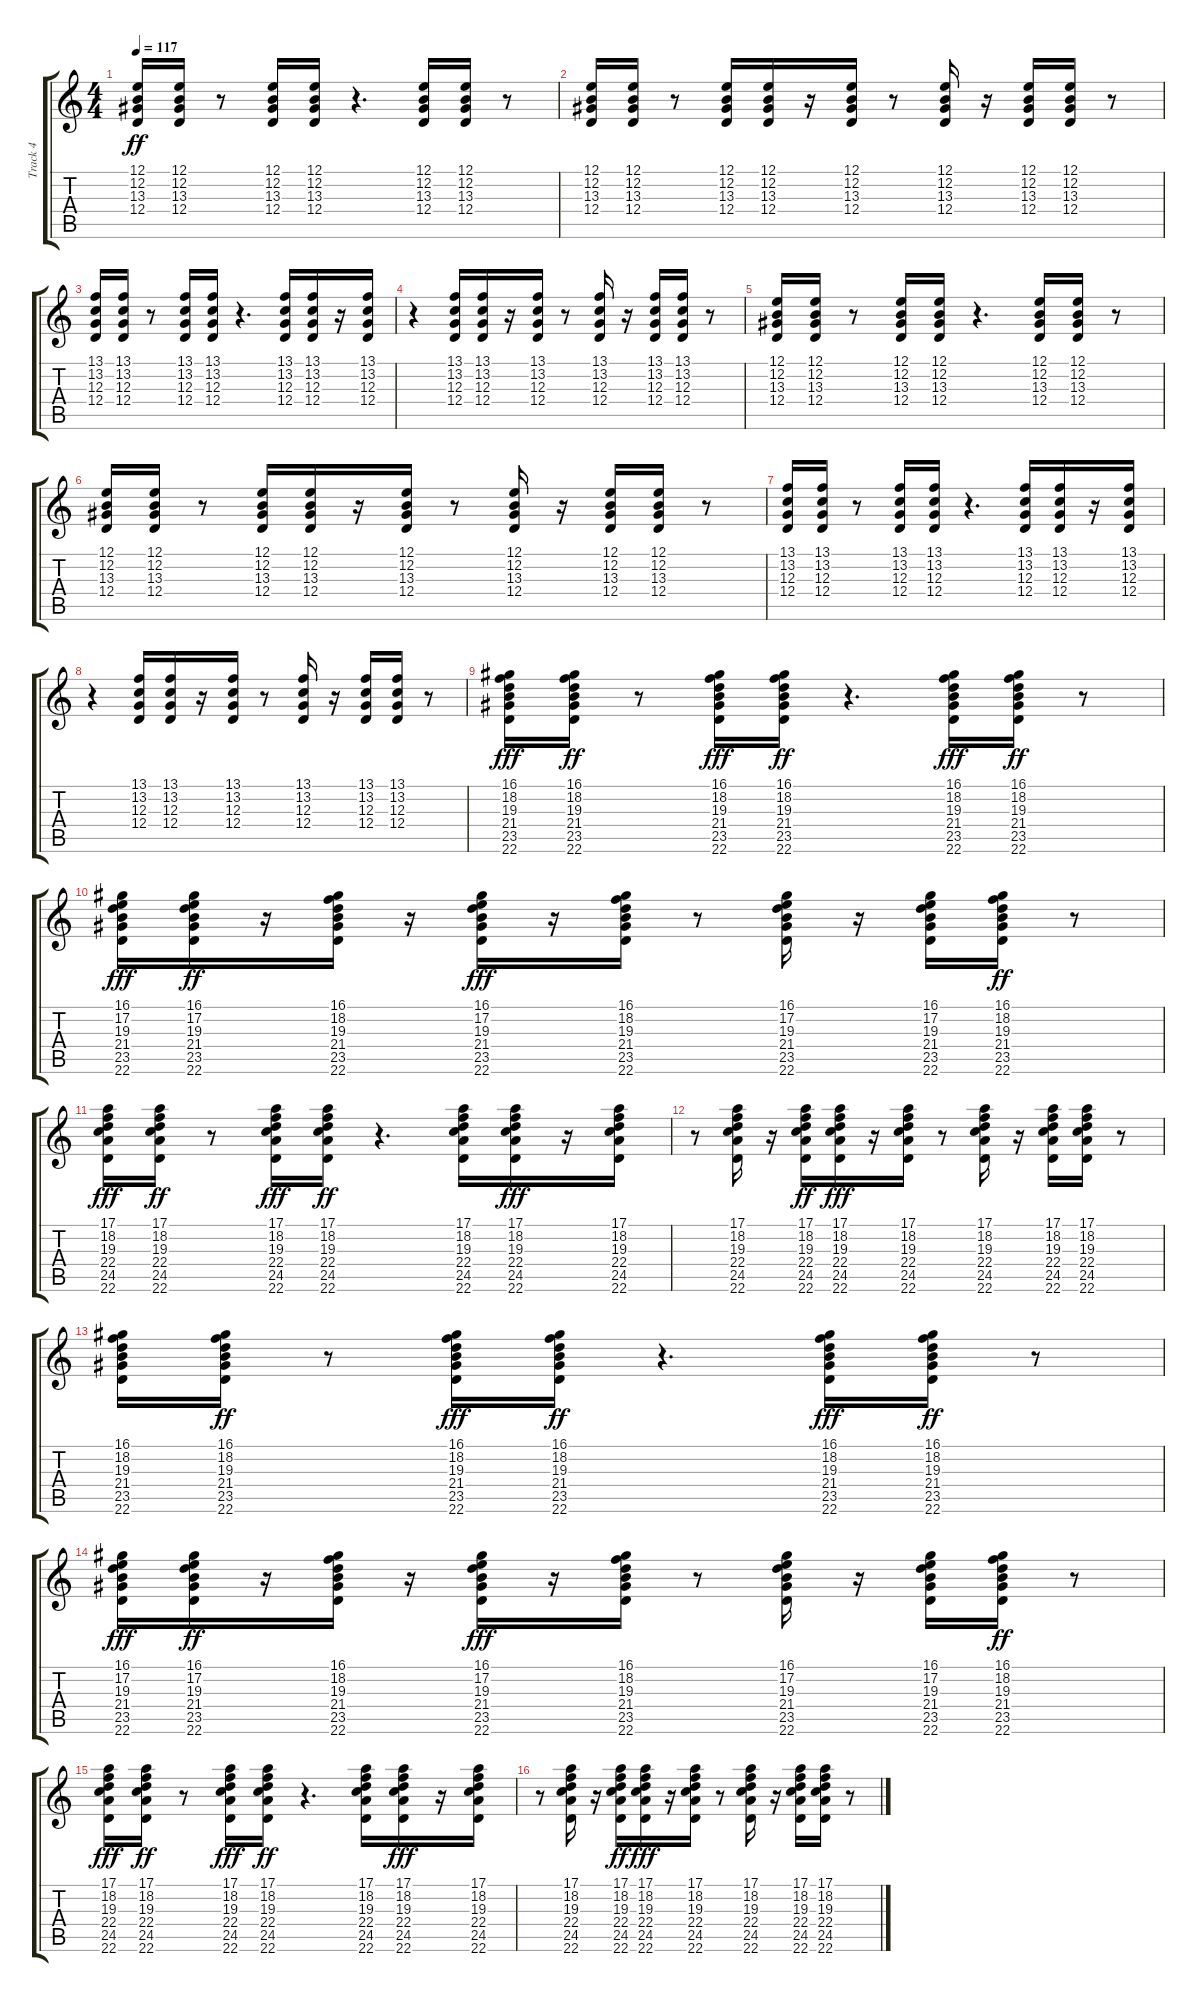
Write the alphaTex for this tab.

\track ("Track 4" "Track 4") {instrument brasssection}
\staff {score tabs}
\tuning (E4 B3 G3 D3 A2 E2) {hide}
\ts (4 4)
\tempo 117
\clef g2
\ks c
(12.1 12.2 13.3 12.4).16{dy ff} (12.1 12.2 13.3 12.4).16 r.8 (12.1 12.2 13.3 12.4).16 (12.1 12.2 13.3 12.4).16 r.4{d} (12.1 12.2 13.3 12.4).16 (12.1 12.2 13.3 12.4).16 r.8 |
(12.1 12.2 13.3 12.4).16 (12.1 12.2 13.3 12.4).16 r.8 (12.1 12.2 13.3 12.4).16 (12.1 12.2 13.3 12.4).16 r.16 (12.1 12.2 13.3 12.4).16 r.8 (12.1 12.2 13.3 12.4).16 r.16 (12.1 12.2 13.3 12.4).16 (12.1 12.2 13.3 12.4).16 r.8 |
(13.1 13.2 12.3 12.4).16 (13.1 13.2 12.3 12.4).16 r.8 (13.1 13.2 12.3 12.4).16 (13.1 13.2 12.3 12.4).16 r.4{d} (13.1 13.2 12.3 12.4).16 (13.1 13.2 12.3 12.4).16 r.16 (13.1 13.2 12.3 12.4).16 |
r.4 (13.1 13.2 12.3 12.4).16 (13.1 13.2 12.3 12.4).16 r.16 (13.1 13.2 12.3 12.4).16 r.8 (13.1 13.2 12.3 12.4).16 r.16 (13.1 13.2 12.3 12.4).16 (13.1 13.2 12.3 12.4).16 r.8 |
(12.1 12.2 13.3 12.4).16 (12.1 12.2 13.3 12.4).16 r.8 (12.1 12.2 13.3 12.4).16 (12.1 12.2 13.3 12.4).16 r.4{d} (12.1 12.2 13.3 12.4).16 (12.1 12.2 13.3 12.4).16 r.8 |
(12.1 12.2 13.3 12.4).16 (12.1 12.2 13.3 12.4).16 r.8 (12.1 12.2 13.3 12.4).16 (12.1 12.2 13.3 12.4).16 r.16 (12.1 12.2 13.3 12.4).16 r.8 (12.1 12.2 13.3 12.4).16 r.16 (12.1 12.2 13.3 12.4).16 (12.1 12.2 13.3 12.4).16 r.8 |
(13.1 13.2 12.3 12.4).16 (13.1 13.2 12.3 12.4).16 r.8 (13.1 13.2 12.3 12.4).16 (13.1 13.2 12.3 12.4).16 r.4{d} (13.1 13.2 12.3 12.4).16 (13.1 13.2 12.3 12.4).16 r.16 (13.1 13.2 12.3 12.4).16 |
r.4 (13.1 13.2 12.3 12.4).16 (13.1 13.2 12.3 12.4).16 r.16 (13.1 13.2 12.3 12.4).16 r.8 (13.1 13.2 12.3 12.4).16 r.16 (13.1 13.2 12.3 12.4).16 (13.1 13.2 12.3 12.4).16 r.8 |
(16.1 18.2 19.3 21.4 23.5 22.6).16{dy fff} (16.1 18.2 19.3 21.4 23.5 22.6).16{dy ff} r.8 (16.1 18.2 19.3 21.4 23.5 22.6).16{dy fff} (16.1 18.2 19.3 21.4 23.5 22.6).16{dy ff} r.4{d} (16.1 18.2 19.3 21.4 23.5 22.6).16{dy fff} (16.1 18.2 19.3 21.4 23.5 22.6).16{dy ff} r.8 |
(16.1 17.2 19.3 21.4 23.5 22.6).16{dy fff} (16.1 17.2 19.3 21.4 23.5 22.6).16{dy ff} r.16 (16.1 18.2 19.3 21.4 23.5 22.6).16 r.16 (16.1 17.2 19.3 21.4 23.5 22.6).16{dy fff} r.16 (16.1 18.2 19.3 21.4 23.5 22.6).16 r.8 (16.1 17.2 19.3 21.4 23.5 22.6).16 r.16 (16.1 17.2 19.3 21.4 23.5 22.6).16 (16.1 18.2 19.3 21.4 23.5 22.6).16{dy ff} r.8 |
(17.1 18.2 19.3 22.4 24.5 22.6).16{dy fff} (17.1 18.2 19.3 22.4 24.5 22.6).16{dy ff} r.8 (17.1 18.2 19.3 22.4 24.5 22.6).16{dy fff} (17.1 18.2 19.3 22.4 24.5 22.6).16{dy ff} r.4{d} (17.1 18.2 19.3 22.4 24.5 22.6).16 (17.1 18.2 19.3 22.4 24.5 22.6).16{dy fff} r.16 (17.1 18.2 19.3 22.4 24.5 22.6).16 |
r.8 (17.1 18.2 19.3 22.4 24.5 22.6).16 r.16 (17.1 18.2 19.3 22.4 24.5 22.6).16{dy ff} (17.1 18.2 19.3 22.4 24.5 22.6).16{dy fff} r.16 (17.1 18.2 19.3 22.4 24.5 22.6).16 r.8 (17.1 18.2 19.3 22.4 24.5 22.6).16 r.16 (17.1 18.2 19.3 22.4 24.5 22.6).16 (17.1 18.2 19.3 22.4 24.5 22.6).16 r.8 |
(16.1 18.2 19.3 21.4 23.5 22.6).16 (16.1 18.2 19.3 21.4 23.5 22.6).16{dy ff} r.8 (16.1 18.2 19.3 21.4 23.5 22.6).16{dy fff} (16.1 18.2 19.3 21.4 23.5 22.6).16{dy ff} r.4{d} (16.1 18.2 19.3 21.4 23.5 22.6).16{dy fff} (16.1 18.2 19.3 21.4 23.5 22.6).16{dy ff} r.8 |
(16.1 17.2 19.3 21.4 23.5 22.6).16{dy fff} (16.1 17.2 19.3 21.4 23.5 22.6).16{dy ff} r.16 (16.1 18.2 19.3 21.4 23.5 22.6).16 r.16 (16.1 17.2 19.3 21.4 23.5 22.6).16{dy fff} r.16 (16.1 18.2 19.3 21.4 23.5 22.6).16 r.8 (16.1 17.2 19.3 21.4 23.5 22.6).16 r.16 (16.1 17.2 19.3 21.4 23.5 22.6).16 (16.1 18.2 19.3 21.4 23.5 22.6).16{dy ff} r.8 |
(17.1 18.2 19.3 22.4 24.5 22.6).16{dy fff} (17.1 18.2 19.3 22.4 24.5 22.6).16{dy ff} r.8 (17.1 18.2 19.3 22.4 24.5 22.6).16{dy fff} (17.1 18.2 19.3 22.4 24.5 22.6).16{dy ff} r.4{d} (17.1 18.2 19.3 22.4 24.5 22.6).16 (17.1 18.2 19.3 22.4 24.5 22.6).16{dy fff} r.16 (17.1 18.2 19.3 22.4 24.5 22.6).16 |
r.8 (17.1 18.2 19.3 22.4 24.5 22.6).16 r.16 (17.1 18.2 19.3 22.4 24.5 22.6).16{dy ff} (17.1 18.2 19.3 22.4 24.5 22.6).16{dy fff} r.16 (17.1 18.2 19.3 22.4 24.5 22.6).16 r.8 (17.1 18.2 19.3 22.4 24.5 22.6).16 r.16 (17.1 18.2 19.3 22.4 24.5 22.6).16 (17.1 18.2 19.3 22.4 24.5 22.6).16 r.8
